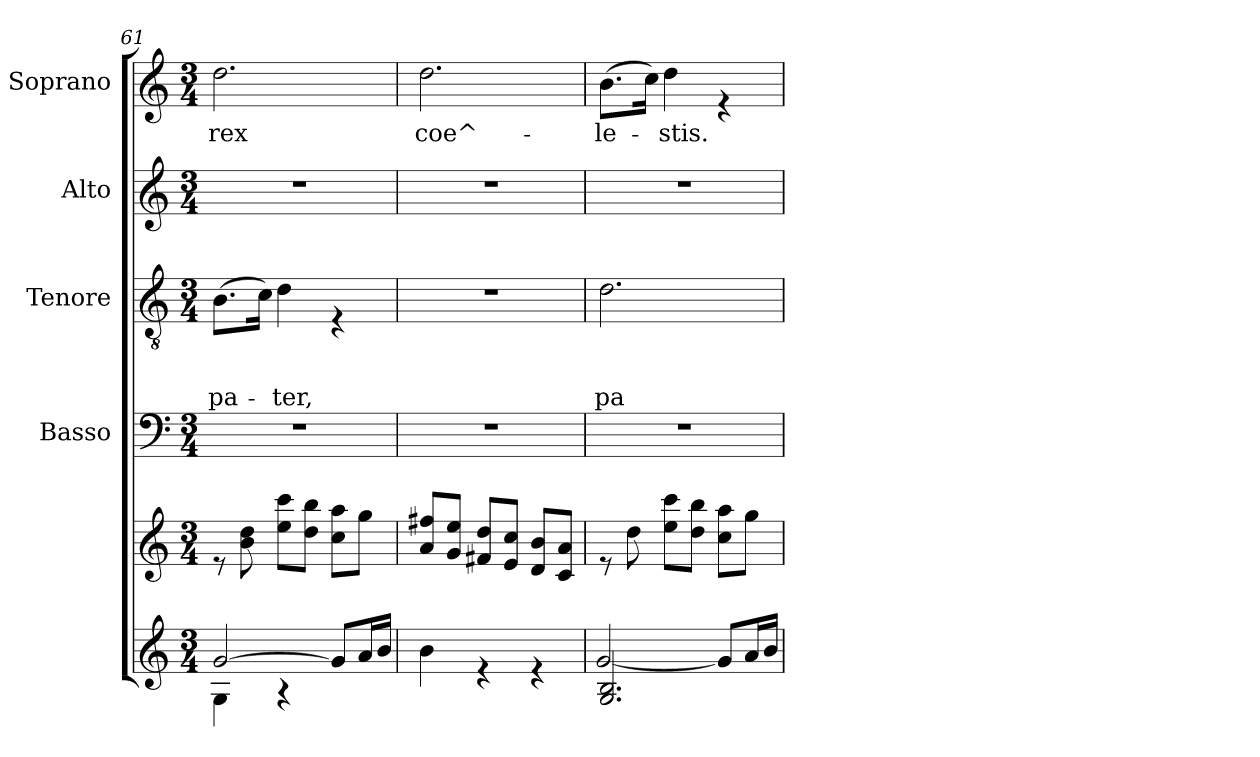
**kern	**kern	**kern	**kern	**text	**text	**text	**kern	**kern	**text
*part6	*part5	*part4	*part3	*part3	*part3	*part3	*part2	*part1	*part1
*staff6	*staff5	*staff4	*staff3	*staff3	*staff3	*staff3	*staff2	*staff1	*staff1
*	*	*I"Basso	*I"Tenore	*	*	*	*I"Alto	*I"Soprano	*
*clefG2	*clefG2	*clefF4	*clefGv2	*	*	*	*clefG2	*clefG2	*
*k[]	*k[]	*k[]	*k[]	*	*	*	*k[]	*k[]	*
*C:	*C:	*C:	*C:	*	*	*	*C:	*C:	*
*M3/4	*M3/4	*M3/4	*M3/4	*	*	*	*M3/4	*M3/4	*
=61	=61	=61	=61	=61	=61	=61	=61	=61	=61
*^	*	*	*	*	*	*	*	*	*
!	!	!	!	!	!	!	!LO:LY:b	!	!	!LO:LY:b
[<2g/	4G\	8re	2.r	(>8.B\L	.	.	pa-	2.r	2.dd\	rex
.	.	8b\ 8dd\	.	.	.	.	.	.	.	.
.	.	.	.	16c\Jk)	.	.	.	.	.	.
!	!	!	!	!	!	!	!LO:LY:b	!	!	!
.	4rA	8ee\ 8ccc\L	.	4d\	.	.	-ter,	.	.	.
.	.	8dd\ 8bb\J	.	.	.	.	.	.	.	.
8g/L]	4ryy	8cc\ 8aa\L	.	4rE	.	.	.	.	.	.
16a/L	.	8gg\J	.	.	.	.	.	.	.	.
16b/JJ	.	.	.	.	.	.	.	.	.	.
*v	*v	*	*	*	*	*	*	*	*	*
=62	=62	=62	=62	=62	=62	=62	=62	=62	=62
!	!	!	!	!	!	!	!	!	!LO:LY:b
4b\	8a/ 8ff#X/L	2.r	2.r	.	.	.	2.r	2.dd\	coe^-
.	8g/ 8ee/J	.	.	.	.	.	.	.	.
4re	8f#X/ 8dd/L	.	.	.	.	.	.	.	.
.	8e/ 8cc/J	.	.	.	.	.	.	.	.
4re	8d/ 8b/L	.	.	.	.	.	.	.	.
.	8c/ 8a/J	.	.	.	.	.	.	.	.
=63	=63	=63	=63	=63	=63	=63	=63	=63	=63
*^	*	*	*	*	*	*	*	*	*
!	!	!	!	!	!	!	!LO:LY:b	!	!	!LO:LY:b
2.G/ 2.B/	[<2g/	8re	2.r	2.d\	.	.	pa-	2.r	(>8.b\L	-le-
.	.	8dd\	.	.	.	.	.	.	.	.
.	.	.	.	.	.	.	.	.	16cc\Jk)	.
!	!	!	!	!	!	!	!	!	!	!LO:LY:b
.	.	8ee\ 8ccc\L	.	.	.	.	.	.	4dd\	-stis.
.	.	8dd\ 8bb\J	.	.	.	.	.	.	.	.
.	8g/L]	8cc\ 8aa\L	.	.	.	.	.	.	4re	.
.	16a/L	8gg\J	.	.	.	.	.	.	.	.
.	16b/JJ	.	.	.	.	.	.	.	.	.
*v	*v	*	*	*	*	*	*	*	*	*
=	=	=	=	=	=	=	=	=	=
*-	*-	*-	*-	*-	*-	*-	*-	*-	*-
